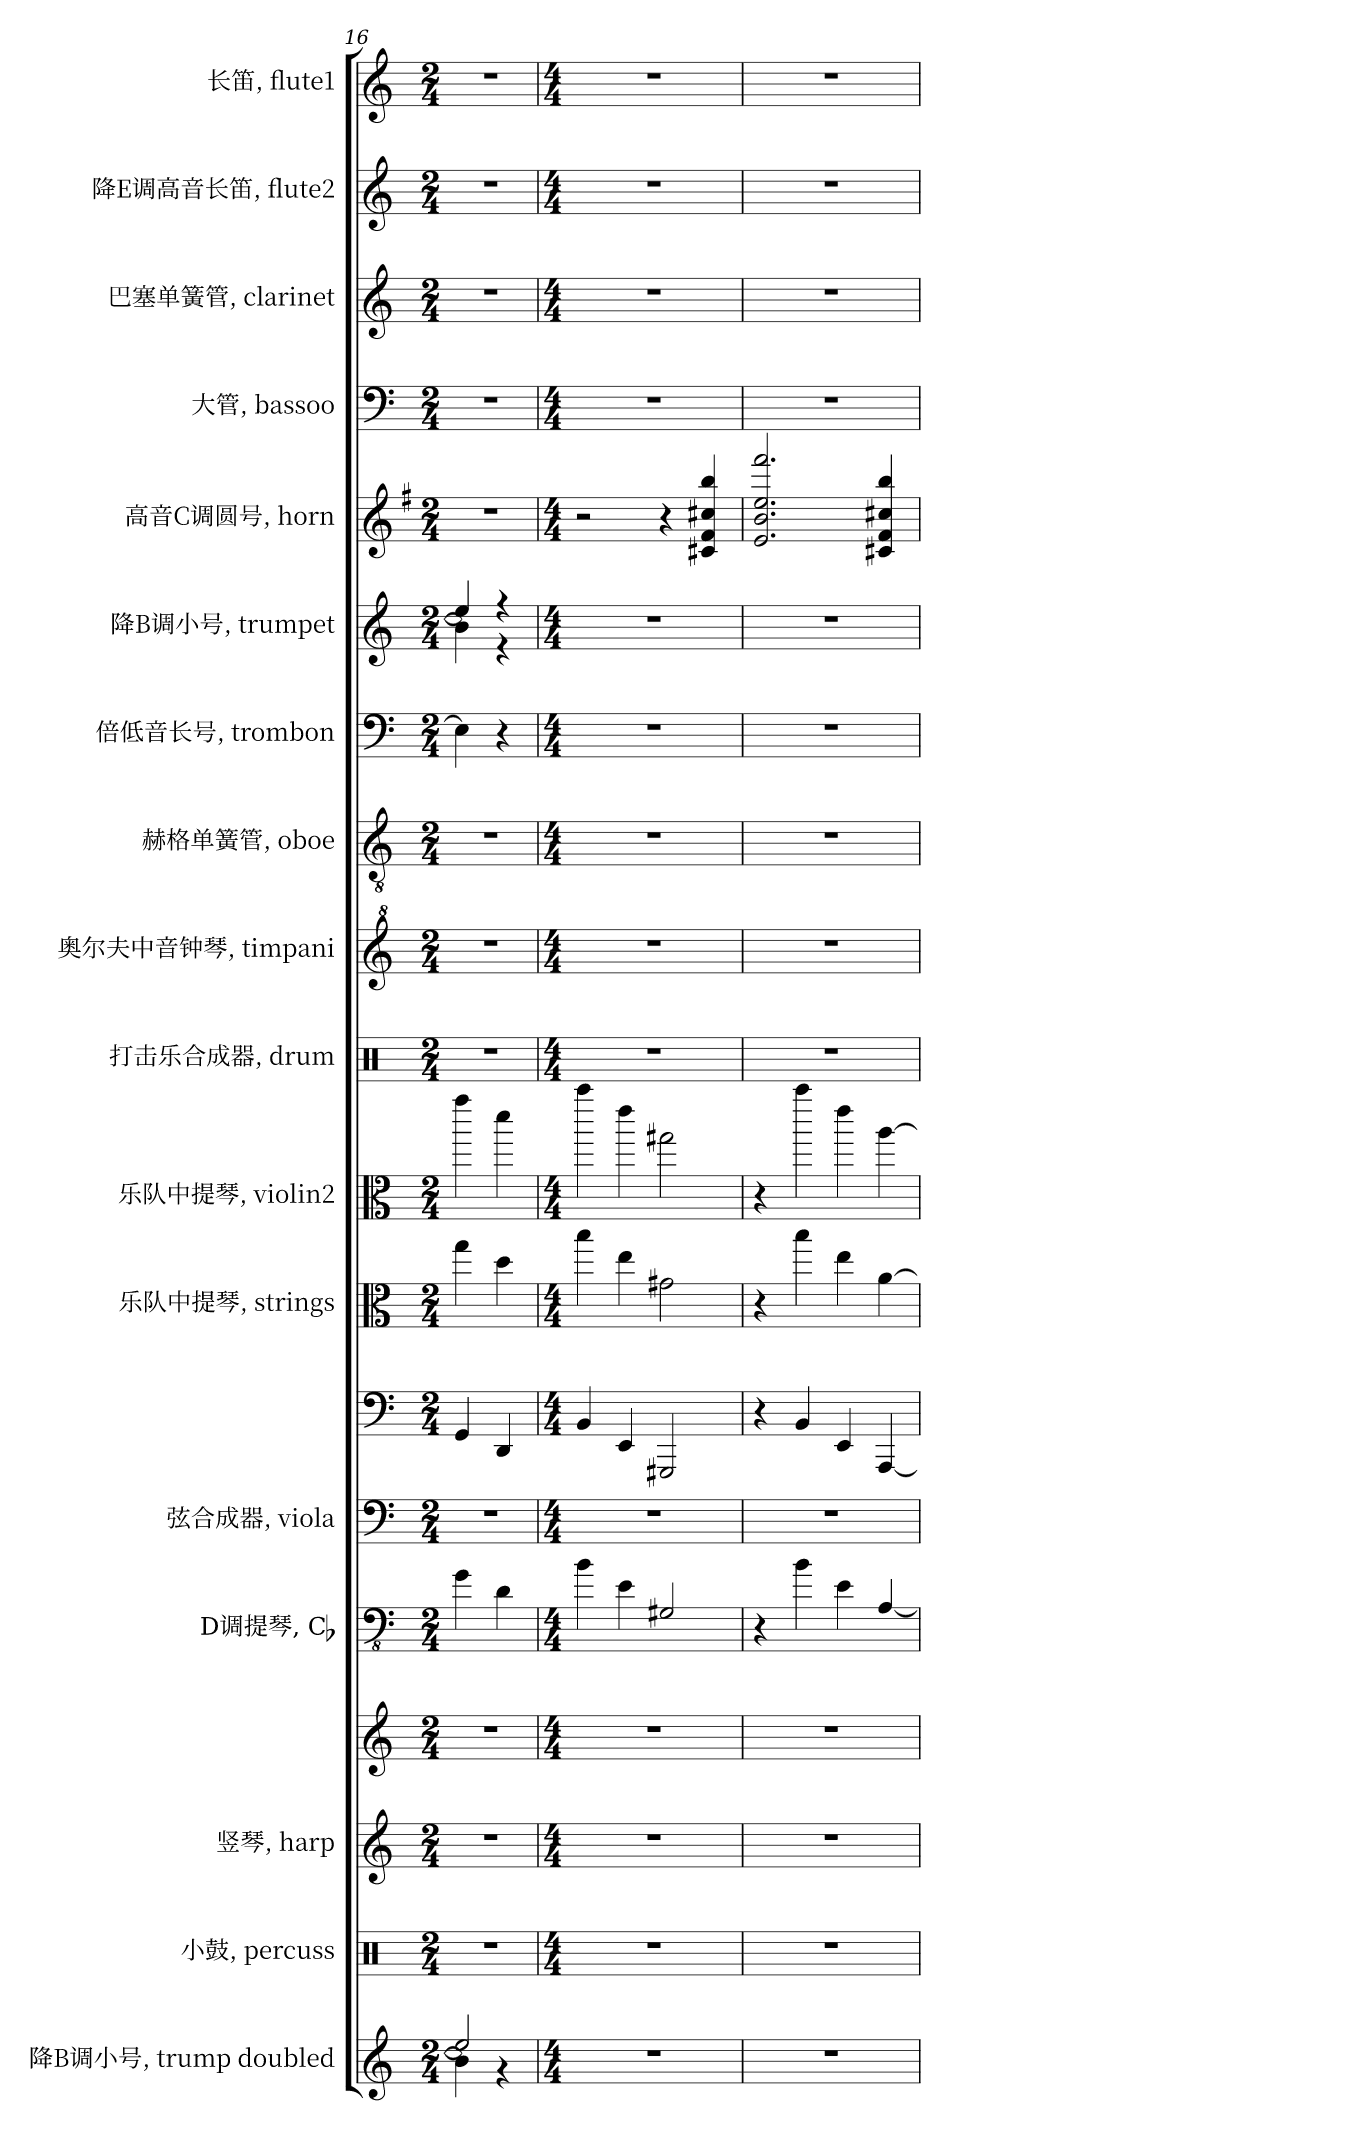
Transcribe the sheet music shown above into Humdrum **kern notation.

**kern	**kern	**kern	**kern	**kern	**kern	**kern	**kern	**kern	**kern	**kern	**kern	**kern	**kern	**kern	**kern	**kern	**kern	**kern
*part17	*part16	*part15	*part15	*part14	*part13	*part13	*part12	*part11	*part10	*part9	*part8	*part7	*part6	*part5	*part4	*part3	*part2	*part1
*staff19	*staff18	*staff17	*staff16	*staff15	*staff14	*staff13	*staff12	*staff11	*staff10	*staff9	*staff8	*staff7	*staff6	*staff5	*staff4	*staff3	*staff2	*staff1
*I"降B调小号, trump doubled	*I"小鼓, percuss	*I"竖琴, harp	*	*I"D调提琴, Cb	*I"弦合成器, viola	*	*I"乐队中提琴, strings	*I"乐队中提琴, violin2	*I"打击乐合成器, drum	*I"奥尔夫中音钟琴, timpani	*I"赫格单簧管, oboe	*I"倍低音长号, trombon	*I"降B调小号, trumpet	*I"高音C调圆号, horn	*I"大管, bassoo	*I"巴塞单簧管, clarinet	*I"降E调高音长笛, flute2	*I"长笛, flute1
*	*	*I'Hrp.	*	*	*	*	*	*	*	*	*	*	*I'B♭ Tpt.	*	*	*	*	*I'Fl.
*clefG2	*clefX	*clefG2	*clefG2	*clefFv4	*clefF4	*clefF4	*clefC3	*clefC3	*clefX	*clefG^2	*clefGv2	*clefF4	*clefG2	*clefG2	*clefF4	*clefG2	*clefG2	*clefG2
*ITrd1c2	*	*	*	*ITrd7c12	*	*	*	*	*	*	*	*	*ITrd1c2	*ITrd4c7	*	*ITrd2c3	*ITrd-2c-3	*
*k[b-e-]	*k[]	*k[]	*k[]	*k[]	*k[]	*k[]	*k[]	*k[]	*k[]	*k[]	*k[]	*k[]	*k[b-e-]	*k[]	*k[]	*k[f#c#g#]	*k[b-e-a-]	*k[]
*M2/4	*M2/4	*M2/4	*M2/4	*M2/4	*M2/4	*M2/4	*M2/4	*M2/4	*M2/4	*M2/4	*M2/4	*M2/4	*M2/4	*M2/4	*M2/4	*M2/4	*M2/4	*M2/4
=16	=16	=16	=16	=16	=16	=16	=16	=16	=16	=16	=16	=16	=16	=16	=16	=16	=16	=16
*^	*	*	*	*	*	*	*	*	*	*	*	*	*^	*	*	*	*	*
2dd/]	4a\]	2r	2r	2r	4GG\	2r	4GG/	4gg\	4ggg\	2r	2r	2r	4E\]	4dd/]	4a\]	2r	2r	2r	2r	2r
.	4r	.	.	.	4DD\	.	4DD/	4dd\	4ddd\	.	.	.	4r	4r	4r	.	.	.	.	.
*v	*v	*	*	*	*	*	*	*	*	*	*	*	*	*v	*v	*	*	*	*	*
=17	=17	=17	=17	=17	=17	=17	=17	=17	=17	=17	=17	=17	=17	=17	=17	=17	=17	=17
*M4/4	*M4/4	*M4/4	*M4/4	*M4/4	*M4/4	*M4/4	*M4/4	*M4/4	*M4/4	*M4/4	*M4/4	*M4/4	*M4/4	*M4/4	*M4/4	*M4/4	*M4/4	*M4/4
*	*	*	*	*	*	*	*	*	*	*	*	*	*	*	*	*	*	*MM60
1r	1r	1r	1r	4BB\	1r	4BB/	4bb\	4bbb\	1r	1r	1r	1r	1r	2r	1r	1r	1r	1r
.	.	.	.	4EE\	.	4EE/	4ee\	4eee\	.	.	.	.	.	.	.	.	.	.
.	.	.	.	2GGG#X/	.	2GGG#X/	2g#X\	2gg#X\	.	.	.	.	.	4r	.	.	.	.
.	.	.	.	.	.	.	.	.	.	.	.	.	.	4F#X/ 4B/ 4f#X/ 4ee/	.	.	.	.
=18	=18	=18	=18	=18	=18	=18	=18	=18	=18	=18	=18	=18	=18	=18	=18	=18	=18	=18
1r	1r	1r	1r	4r	1r	4r	4r	4r	1r	1r	1r	1r	1r	2.A/ 2.e/ 2.a/ 2.bb/	1r	1r	1r	1r
.	.	.	.	4BB\	.	4BB/	4bb\	4bbb\	.	.	.	.	.	.	.	.	.	.
.	.	.	.	4EE\	.	4EE/	4ee\	4eee\	.	.	.	.	.	.	.	.	.	.
.	.	.	.	[4AAA/	.	[4AAA/	[4a\	[4aa\	.	.	.	.	.	4F#X/ 4B/ 4f#X/ 4ee/	.	.	.	.
=	=	=	=	=	=	=	=	=	=	=	=	=	=	=	=	=	=	=
*-	*-	*-	*-	*-	*-	*-	*-	*-	*-	*-	*-	*-	*-	*-	*-	*-	*-	*-
